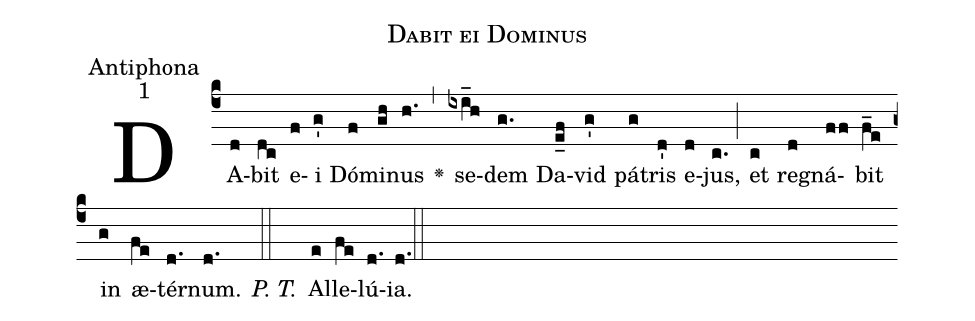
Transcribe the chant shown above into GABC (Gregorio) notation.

name:Dabit ei Dominus;
office-part:Antiphona;
mode:1;
def-m1:}{\greseteolcustos{manual}{;
def-m2:\ifx\breakbeforeEuouae\undefined\else;
def-m3:\fi}\ifx\noeuouae\undefined\def\noeuouae{F}\fi\if\noeuouae F{;
def-m4:}\fi;
%%
(c4) DA(d)bit(dc) e(f)i(g') Dó(f)mi(gh)nus(h.) <v>\greheightstar</v>(,)
se(ixi_h)dem(g.) Da(e_f)vid(g') pá(g)tris(d') e(d)jus,(c.) (;)
et(c) re(d)gná(ff)bit(f_e) in(g) æ(fe)tér(d.)num.(d.) <i>P. T.</i>(::)
Al(e)le(fe)lú(d.[em1])ia.(d.) (::[em2]z[em3])

E(h) u(h) o(g) u(f) a(gh) e.(gf..) (::[em4])
